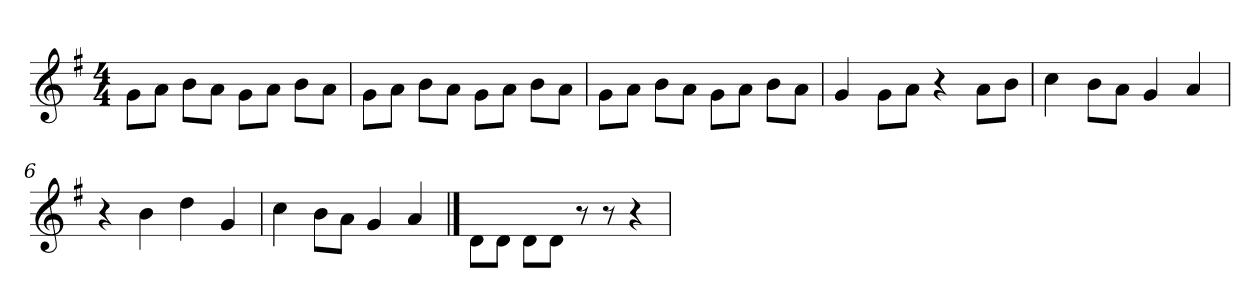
**kern
*part1
*staff1
*
*k[f#]
*M4/4
*MM120
=1
8g\L
8a\J
8b\L
8a\J
8g\L
8a\J
8b\L
8a\J
=2
8g\L
8a\J
8b\L
8a\J
8g\L
8a\J
8b\L
8a\J
=3
8g\L
8a\J
8b\L
8a\J
8g\L
8a\J
8b\L
8a\J
=4
4g
8g\L
8a\J
4r
8a\L
8b\J
!!LO:LB:g=z
=5
4cc
8b\L
8a\J
4g
4a
=6
4r
4b
4dd
4g
=7
4cc
8b\L
8a\J
4g
4a
==8
8d\L
8d\J
8d\L
8d\J
8r
8r
4r
=
*-
